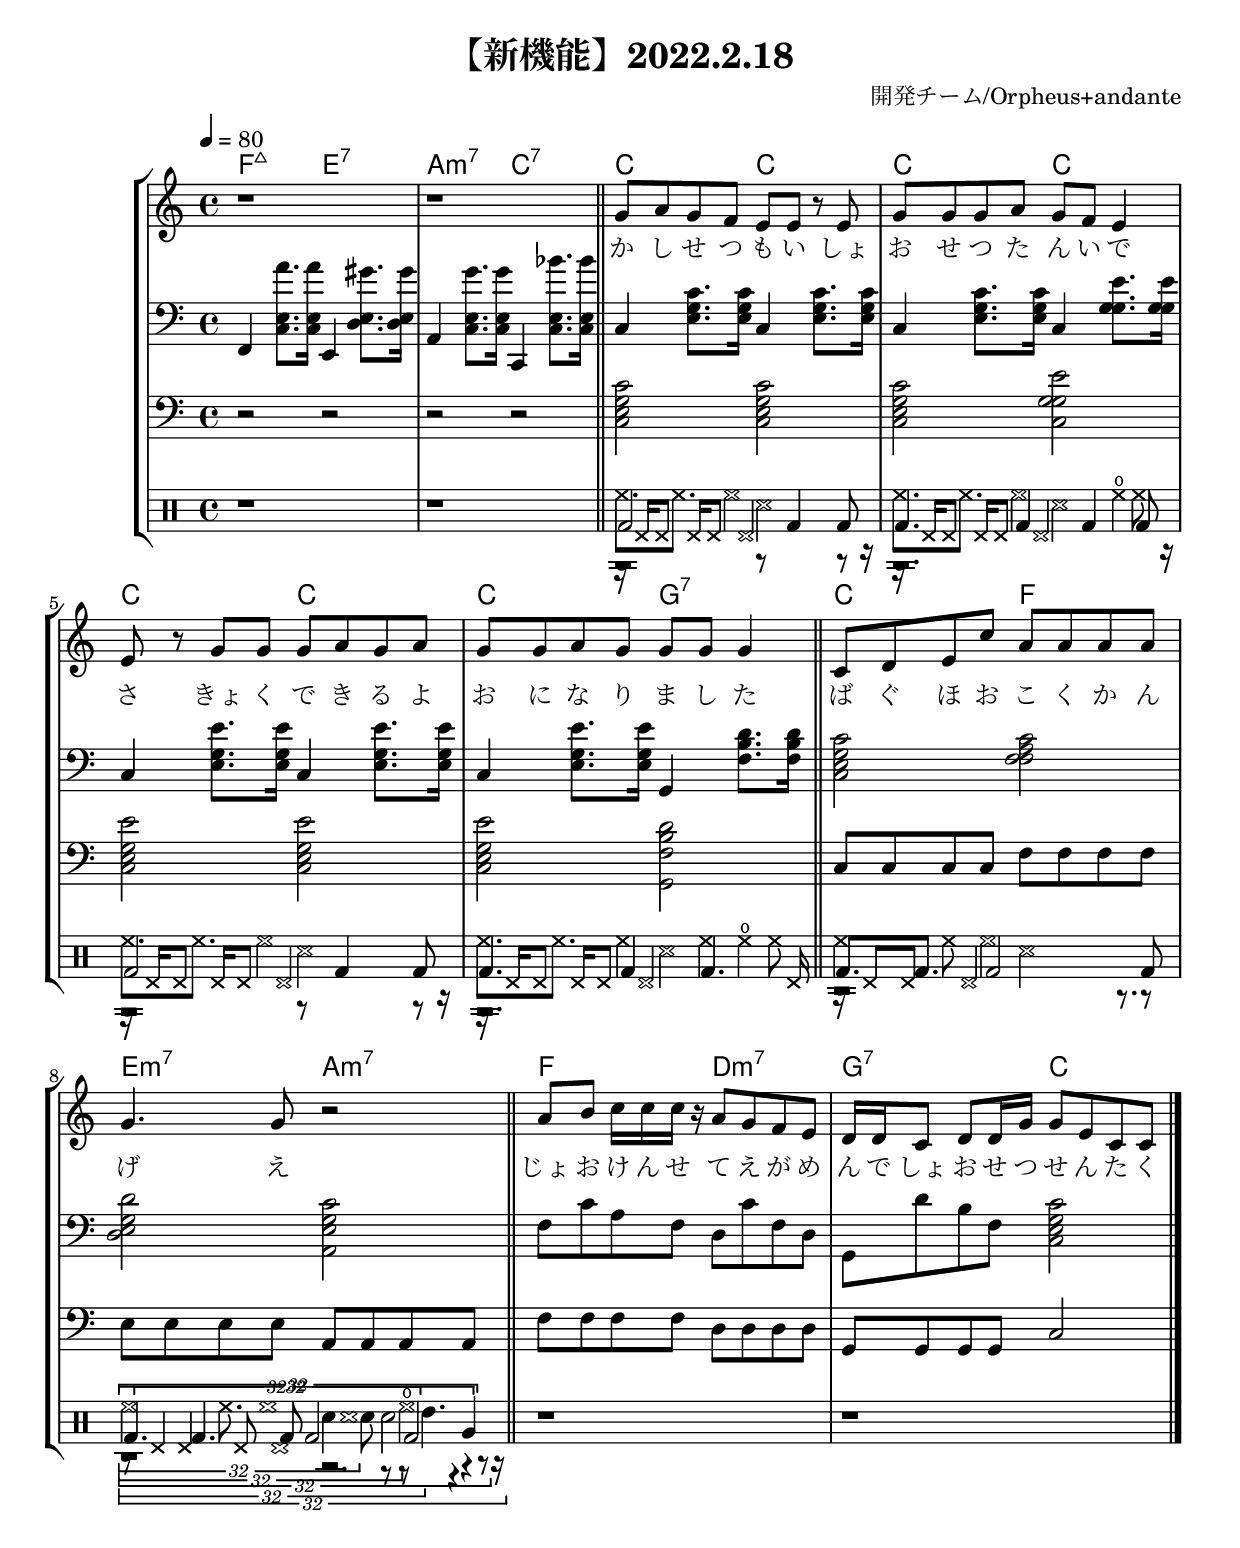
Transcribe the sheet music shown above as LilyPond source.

\version "2.12.1"

\header {
	title = \markup {【新機能】2022.2.18}
	composer = \markup \center-column {開発チーム/Orpheus+andante}
}

harmony = \chordmode {
	f2:maj7 e:7 a:min7 c:7 

	c c c c c c c g:7 

	c f e:min7 a:min7 

	f d:min7 g:7 c 
}

melody = {
	\key c \major
	\tempo 4 = 80
	r1 | r1   
	\set Staff.midiInstrument = #"mmi0.38"
	g'8  a'8  g'8  f'8  e'8  e'8  r8  e'8 
	g'8  g'8  g'8  a'8  g'8  f'8  e'4 
	e'8  r8  g'8  g'8  g'8  a'8  g'8  a'8 
	g'8  g'8  a'8  g'8  g'8  g'8  g'4
	\set Staff.midiInstrument = #"mmi0.48"
	c'8  d'8  e'8  c''8  a'8  a'8  a'8  a'8 
	g'4.  g'8  r2
	\set Staff.midiInstrument = #"fss0.42"
	a'8  b'8  c''16  c''16  c''16  r16  a'8  g'8  f'8  e'8 
	d'16  d'16  c'8  d'8  d'16  g'16  g'8  e'8  c'8  c'8
	\bar "|."
}

words = \lyricmode {
	
	か  し  せ  つ  も  い  しょ  お  せ  つ  た  ん  い  で  さ  きょ  く  で  き  る  よ  お  に  な  り  ま  し  た  
	ば  ぐ  ほ  お  こ  く  か  ん  げ  え  
	じょ  お  け  ん  せ  て  え  が  め  ん  で  しょ  お  せ  つ  せ  ん  た  く  
}

tempochange = {
	\tempo 4 = 80
	r1 | r1 \bar "||"
	\tempo 4 = 80
	r1 | r1 | r1 | r1 \bar "||"
	\tempo 4 = 80
	r1 | r1 \bar "||"
	\tempo 4 = 80
	r1 | r1 \bar "|."
}

mainacc = {
	\clef bass
	\set Staff.midiInstrument = #"Harmonica"
	\key c \major
	\tempo 4 = 80
	f,4 <c e a'>8. <c e a'>16
	e,4 <d e gis'>8. <d e gis'>16
	a,4 <c e g'>8. <c e g'>16
	c,4 <c e bes'>8. <c e bes'>16
	\bar "||"

	\set Staff.midiInstrument = #"Reed organ"
	c4 <e g c'>8. <e g c'>16
	c4 <e g c'>8. <e g c'>16
	c4 <e g c'>8. <e g c'>16
	c4 <g g e'>8. <g g e'>16
	c4 <e g e'>8. <e g e'>16
	c4 <e g e'>8. <e g e'>16
	c4 <e g e'>8. <e g e'>16
	g,4 <f b d'>8. <f b d'>16
	\bar "||"

	\set Staff.midiInstrument = #"Reed organ"
	<c e g c'>2
	<f f a c'>2
	<e d g d'>2
	<a, e g c'>2
	\bar "||"

	\set Staff.midiInstrument = #"Acoustic Guitar (nylon)"
	f8 c' a f
	d8 c' f d
	g,8 d' b f
	<c e g c'>2
	\bar "|."
}

subacc = {
	\clef bass
	\set Staff.midiInstrument = #"Acoustic grand"
	\key c \major
	\tempo 4 = 80
	r2
	r2
	r2
	r2
	\bar "||"

	\set Staff.midiInstrument = #"Harmonica"
	<c e g c'>2
	<c e g c'>2
	<c e g c'>2
	<c g g e'>2
	<c e g e'>2
	<c e g e'>2
	<c e g e'>2
	<g, f b d'>2
	\bar "||"

	\set Staff.midiInstrument = #"Acoustic Guitar (nylon)"
	c8 c8 c8 c8
	f8 f8 f8 f8
	e8 e8 e8 e8
	a,8 a,8 a,8 a,8
	\bar "||"

	\set Staff.midiInstrument = #"Acoustic Guitar (steel)"
	f8 f8 f8 f8
	d8 d8 d8 d8
	g,8 g,8 g,8 g,8
	c2
	\bar "|."
}

percA = {
	\drummode {
	r1 |r1 \bar "||"
	r1  |r2. hho4  |r1  |r2. hho4  \bar "||"
	hh4 hh8 hh2 r8  |\times 16/32{ hh2 hh8. hh1 r4 r16 } \bar "||"
	r1 |r1 \bar "|."
	}
}

percB = {
	\drummode {
	r1 |r1 \bar "||"
	r16 hhp16 hhp8 hhp16 hhp8 hhp2 r16  |r16 hhp16 hhp8 hhp16 hhp8 hhp2 r16  |r16 hhp16 hhp8 hhp16 hhp8 hhp2 r16  |r16 hhp16 hhp8 hhp16 hhp8 hhp2 hhp16  \bar "||"
	r16 hhp8 hhp8 hhp2 r8.  |\times 16/32{ r8 hhp4 hhp4 hhp8 hhp1 r4 } \bar "||"
	r1 |r1 \bar "|."
	}
}

percC = {
	\drummode {
	r1 |r1 \bar "||"
	hh8. hh8. hh2 r8  |hh8. hh8. hh2 hh8  |hh8. hh8. hh2 r8  |hh8. hh8. hh4 hh4 hh8  \bar "||"
	r1  |\times 16/32{ r1 r2 hho2 } \bar "||"
	r1 |r1 \bar "|."
	}
}

percD = {
	\drummode {
	r1 |r1 \bar "||"
	r2 ss2  |r2 ss2  |r2 ss2  |r2 ss2  \bar "||"
	bd8. bd8. bd2 bd8  |\times 16/32{ bd4. bd4. bd8 bd2 r8 bd2 } \bar "||"
	r1 |r1 \bar "|."
	}
}

percE = {
	\drummode {
	r1 |r1 \bar "||"
	bd2 r8 bd4 bd8  |bd4. bd4 bd4 bd8  |bd2 r8 bd4 bd8  |bd4. bd4 bd4.  \bar "||"
	r2 ss2  |\times 16/32{ r1 ss1 } \bar "||"
	r1 |r1 \bar "|."
	}
}

percF = {
	\drummode {
	r1 | r1 \bar "||"
	r1 | r1 | r1 | r1 \bar "||"
	r1 |\times 16/32{ r1 sn4 sn8 sn2 r8 } \bar "||"
	r1 | r1 \bar "|."
	}
}

percG = {
	\drummode {
	r1 | r1 \bar "||"
	r1 | r1 | r1 | r1 \bar "||"
	r1 |r1 \bar "||"
	r1 | r1 \bar "|."
	}
}

percH = {
	\drummode {
	r1 | r1 \bar "||"
	r1 | r1 | r1 | r1 \bar "||"
	r1 |\times 16/32{ r1 r2 r8 tommh4. } \bar "||"
	r1 | r1 \bar "|."
	}
}

percI = {
	\drummode {
	r1 | r1 \bar "||"
	r1 | r1 | r1 | r1 \bar "||"
	r1 |\times 16/32{ r1 r2. tomfh4 } \bar "||"
	r1 | r1 \bar "|."
	}
}

\score {
	<<
		\new StaffGroup <<
			\new ChordNames {\harmony}
			\new Voice = "melody" {\melody}
			\new Lyrics \lyricsto "melody" \words
			\new Staff = "mainacc" {\mainacc}
			\new Staff = "subacc" {\subacc}
			\new DrumStaff <<
				\new DrumVoice {\percA}
				\new DrumVoice {\percB}
				\new DrumVoice {\percC}
				\new DrumVoice {\percD}
				\new DrumVoice {\percE}
				\new DrumVoice {\percF}
				\new DrumVoice {\percG}
				\new DrumVoice {\percH}
				\new DrumVoice {\percI}
			>>
		>>
	>>
	\layout { }
}
